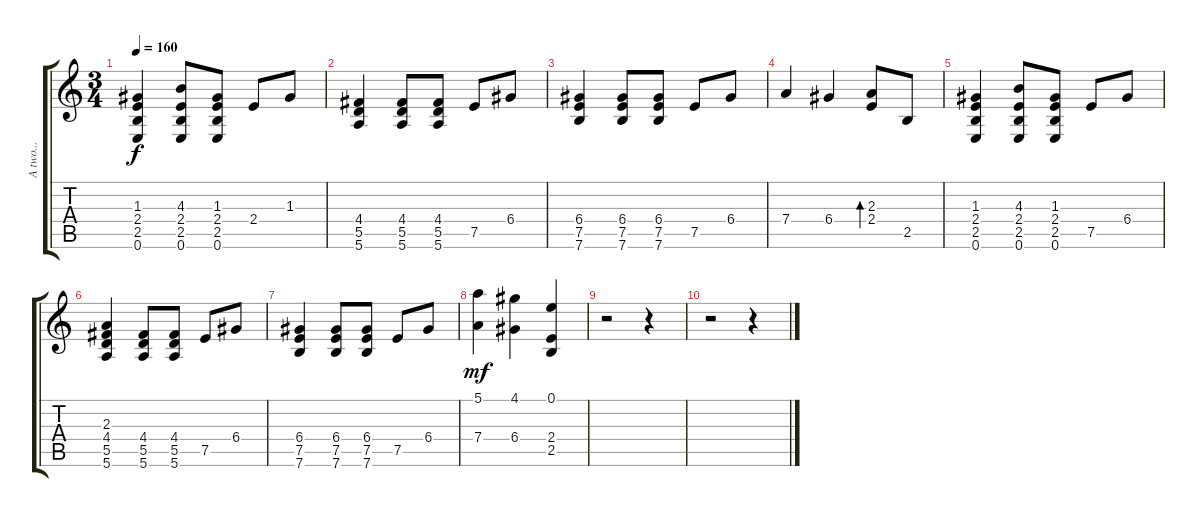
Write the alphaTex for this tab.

\track ("A two..." "A two...") {instrument electricguitarjazz}
\staff {score tabs}
\tuning (E4 B3 G3 D3 A2 E2) {hide}
\ts (3 4)
\tempo 160
\clef g2
\ks c
(1.3 2.4 2.5 0.6).4{dy f} (4.3 2.4 2.5 0.6).8 (1.3 2.4 2.5 0.6).8 2.4.8 1.3.8 |
(4.4 5.5 5.6).4 (4.4 5.5 5.6).8 (4.4 5.5 5.6).8 7.5.8 6.4.8 |
(6.4 7.5 7.6).4 (6.4 7.5 7.6).8 (6.4 7.5 7.6).8 7.5.8 6.4.8 |
7.4.4 6.4.4 (2.3 2.4).8{bd 240} 2.5.8 |
(1.3 2.4 2.5 0.6).4 (4.3 2.4 2.5 0.6).8 (1.3 2.4 2.5 0.6).8 7.5.8 6.4.8 |
(2.3 4.4 5.5 5.6).4 (4.4 5.5 5.6).8 (4.4 5.5 5.6).8 7.5.8 6.4.8 |
(6.4 7.5 7.6).4 (6.4 7.5 7.6).8 (6.4 7.5 7.6).8 7.5.8 6.4.8 |
(5.1 7.4).4{dy mf} (4.1 6.4).4 (0.1 2.4 2.5).4 |
r.2 r.4 |
r.2 r.4
